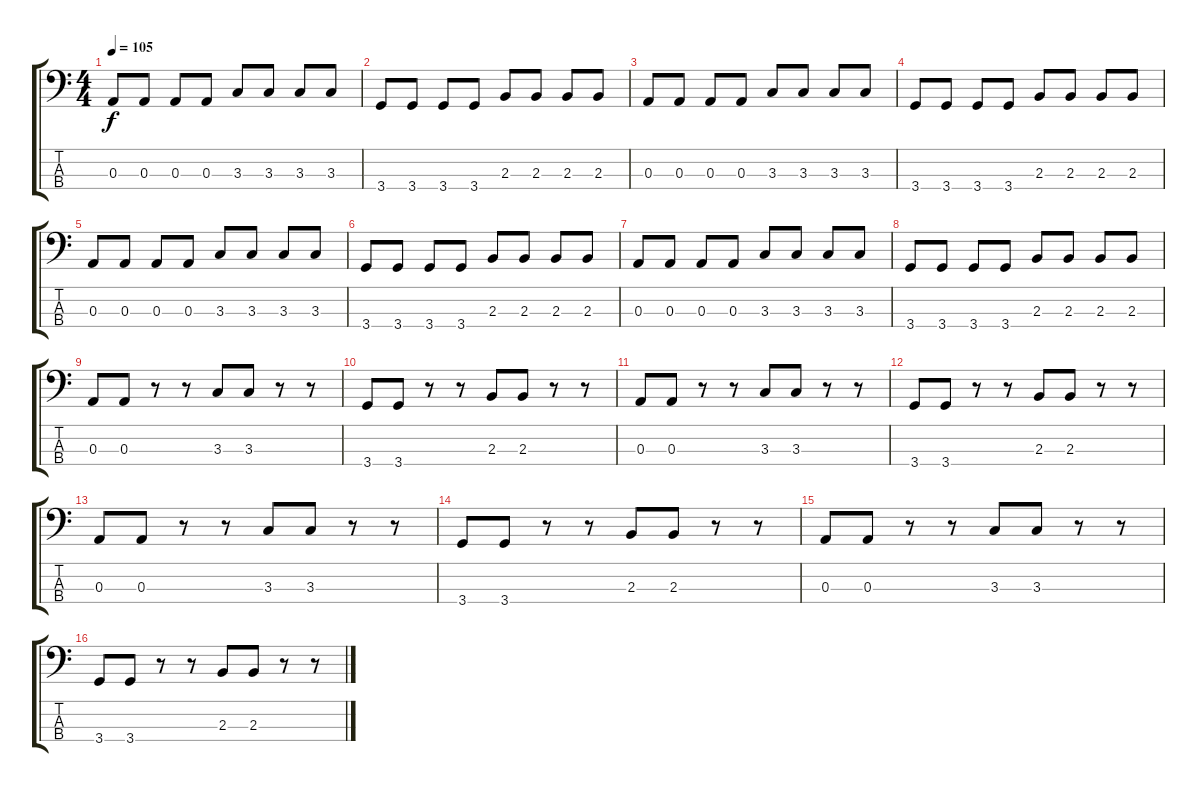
\track "" {solo instrument electricbasspick}
\staff {score tabs}
\tuning (G2 D2 A1 E1) {hide}
\ts (4 4)
\tempo 105
\clef f4
\ks c
0.3.8{dy f} 0.3.8 0.3.8 0.3.8 3.3.8 3.3.8 3.3.8 3.3.8 |
3.4.8 3.4.8 3.4.8 3.4.8 2.3.8 2.3.8 2.3.8 2.3.8 |
0.3.8 0.3.8 0.3.8 0.3.8 3.3.8 3.3.8 3.3.8 3.3.8 |
3.4.8 3.4.8 3.4.8 3.4.8 2.3.8 2.3.8 2.3.8 2.3.8 |
0.3.8 0.3.8 0.3.8 0.3.8 3.3.8 3.3.8 3.3.8 3.3.8 |
3.4.8 3.4.8 3.4.8 3.4.8 2.3.8 2.3.8 2.3.8 2.3.8 |
0.3.8 0.3.8 0.3.8 0.3.8 3.3.8 3.3.8 3.3.8 3.3.8 |
3.4.8 3.4.8 3.4.8 3.4.8 2.3.8 2.3.8 2.3.8 2.3.8 |
0.3.8 0.3.8 r.8 r.8 3.3.8 3.3.8 r.8 r.8 |
3.4.8 3.4.8 r.8 r.8 2.3.8 2.3.8 r.8 r.8 |
0.3.8 0.3.8 r.8 r.8 3.3.8 3.3.8 r.8 r.8 |
3.4.8 3.4.8 r.8 r.8 2.3.8 2.3.8 r.8 r.8 |
0.3.8 0.3.8 r.8 r.8 3.3.8 3.3.8 r.8 r.8 |
3.4.8 3.4.8 r.8 r.8 2.3.8 2.3.8 r.8 r.8 |
0.3.8 0.3.8 r.8 r.8 3.3.8 3.3.8 r.8 r.8 |
3.4.8 3.4.8 r.8 r.8 2.3.8 2.3.8 r.8 r.8
